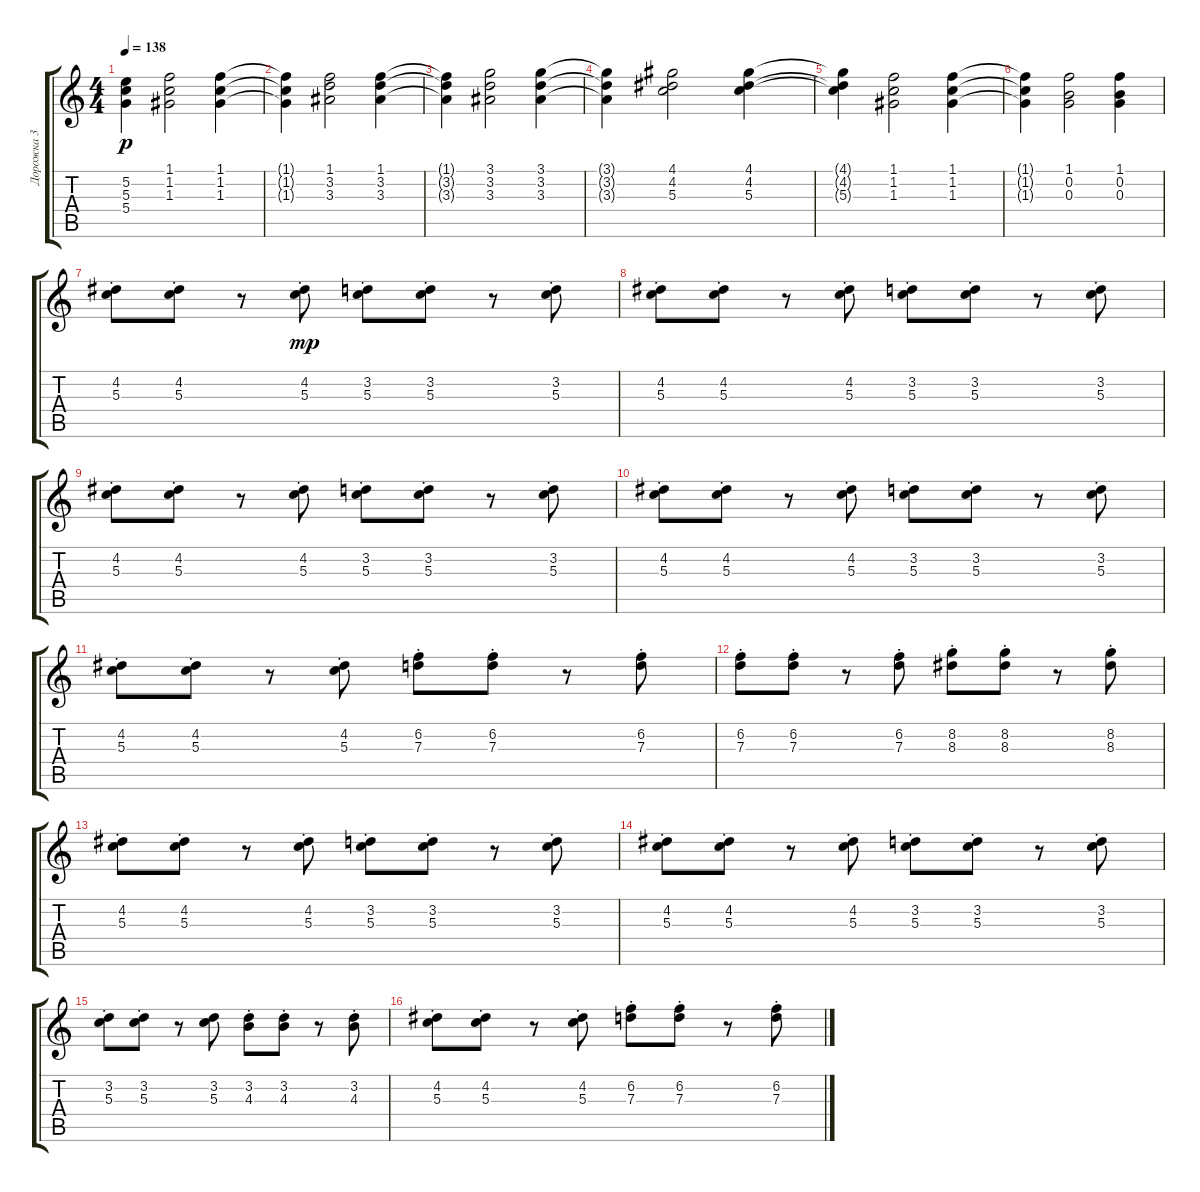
\track ("Дорожка 3" "Дорожка 3") {instrument electricguitarclean}
\staff {score tabs}
\tuning (E4 B3 G3 D3 A2 E2) {hide}
\ts (4 4)
\tempo 138
\clef g2
\ks c
(5.2{t} 5.3{t} 5.4{t}).4{dy p} (1.1 1.2 1.3).2 (1.1 1.2 1.3).4 |
(1.1{t} 1.2{t} 1.3{t}).4 (1.1 3.2 3.3).2 (1.1 3.2 3.3).4 |
(1.1{t} 3.2{t} 3.3{t}).4 (3.1 3.2 3.3).2 (3.1 3.2 3.3).4 |
(3.1{t} 3.2{t} 3.3{t}).4 (4.1 4.2 5.3).2 (4.1 4.2 5.3).4 |
(4.1{t} 4.2{t} 5.3{t}).4 (1.1 1.2 1.3).2 (1.1 1.2 1.3).4 |
(1.1{t} 1.2{t} 1.3{t}).4 (1.1 0.2 0.3).2 (1.1 0.2 0.3).4 |
(4.2{st} 5.3{st}).8 (4.2{st} 5.3{st}).8 r.8 (4.2{st} 5.3{st}).8{dy mp} (3.2{st} 5.3{st}).8 (3.2{st} 5.3{st}).8 r.8 (3.2{st} 5.3{st}).8 |
(4.2{st} 5.3{st}).8 (4.2{st} 5.3{st}).8 r.8 (4.2{st} 5.3{st}).8 (3.2{st} 5.3{st}).8 (3.2{st} 5.3{st}).8 r.8 (3.2{st} 5.3{st}).8 |
(4.2{st} 5.3{st}).8{instrument electricguitarclean} (4.2{st} 5.3{st}).8 r.8 (4.2{st} 5.3{st}).8 (3.2{st} 5.3{st}).8 (3.2{st} 5.3{st}).8 r.8 (3.2{st} 5.3{st}).8 |
(4.2{st} 5.3{st}).8 (4.2{st} 5.3{st}).8 r.8 (4.2{st} 5.3{st}).8 (3.2{st} 5.3{st}).8 (3.2{st} 5.3{st}).8 r.8 (3.2{st} 5.3{st}).8 |
(4.2{st} 5.3{st}).8 (4.2{st} 5.3{st}).8 r.8 (4.2{st} 5.3{st}).8 (6.2{st} 7.3{st}).8 (6.2{st} 7.3{st}).8 r.8 (6.2{st} 7.3{st}).8 |
(6.2{st} 7.3{st}).8 (6.2{st} 7.3{st}).8 r.8 (6.2{st} 7.3{st}).8 (8.2{st} 8.3{st}).8 (8.2{st} 8.3{st}).8 r.8 (8.2{st} 8.3{st}).8 |
(4.2{st} 5.3{st}).8 (4.2{st} 5.3{st}).8 r.8 (4.2{st} 5.3{st}).8 (3.2{st} 5.3{st}).8 (3.2{st} 5.3{st}).8 r.8 (3.2{st} 5.3{st}).8 |
(4.2{st} 5.3{st}).8 (4.2{st} 5.3{st}).8 r.8 (4.2{st} 5.3{st}).8 (3.2{st} 5.3{st}).8 (3.2{st} 5.3{st}).8 r.8 (3.2{st} 5.3{st}).8 |
(3.2{st} 5.3{st}).8 (3.2{st} 5.3{st}).8 r.8 (3.2 5.3).8 (3.2{st} 4.3{st}).8 (3.2{st} 4.3{st}).8 r.8 (3.2{st} 4.3{st}).8 |
(4.2{st} 5.3{st}).8 (4.2{st} 5.3{st}).8 r.8 (4.2{st} 5.3{st}).8 (6.2{st} 7.3{st}).8 (6.2{st} 7.3{st}).8 r.8 (6.2{st} 7.3{st}).8
